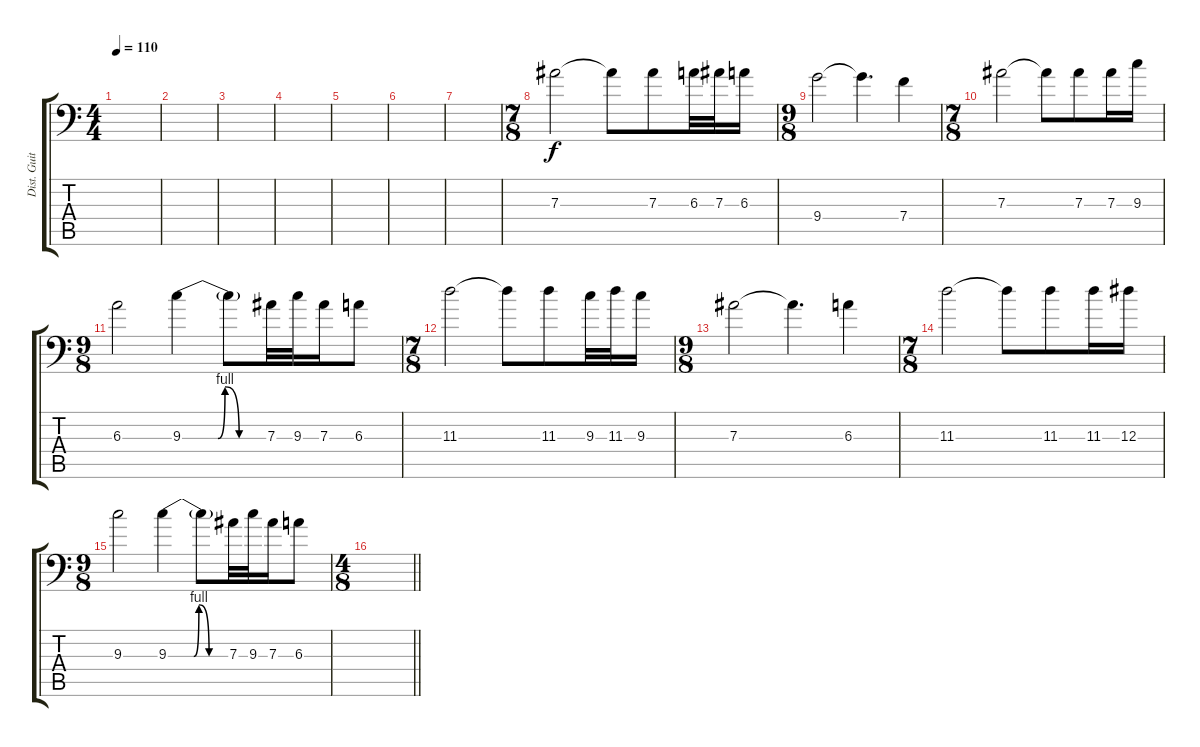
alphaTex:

\track ("Dist. Guitar Lead 2" "Dist. Guit") {instrument distortionguitar}
\staff {score tabs}
\tuning (C4 G3 Eb3 Bb2 F2 Bb1) {hide}
\ts (4 4)
\tempo 110
\clef f4
\ks c
|
|
|
|
|
|
|
\ts (7 8)
7.3.2{beam merge} 7.3{t}.8{beam merge} 7.3.8 6.3.32 7.3.32{beam merge} 6.3.16 |
\ts (9 8)
9.4.2{beam merge} 9.4{t}.4{d beam merge} 7.4.4 |
\ts (7 8)
7.3.2 7.3{t}.8 7.3.8 7.3.16 9.3.16 |
\ts (9 8)
6.3.2{beam merge} 9.3{be (custom 0 0 25 0 30 4 40 0 60 0)}.4 9.3{t}.8 7.3.32 9.3.32{beam merge} 7.3.16{beam merge} 6.3.8 |
\ts (7 8)
11.3.2{beam merge} 11.3{t}.8{beam merge} 11.3.8 9.3.32 11.3.32{beam merge} 9.3.16 |
\ts (9 8)
7.3.2{beam merge} 7.3{t}.4{d beam merge} 6.3.4 |
\ts (7 8)
11.3.2 11.3{t}.8 11.3.8 11.3.16 12.3.16 |
\ts (9 8)
9.3.2{beam merge} 9.3{be (custom 0 0 25 0 30 4 40 0 60 0)}.4 9.3{t}.8 7.3.32 9.3.32{beam merge} 7.3.16{beam merge} 6.3.8 |
\ts (4 8)
\barLineRight lightlight
